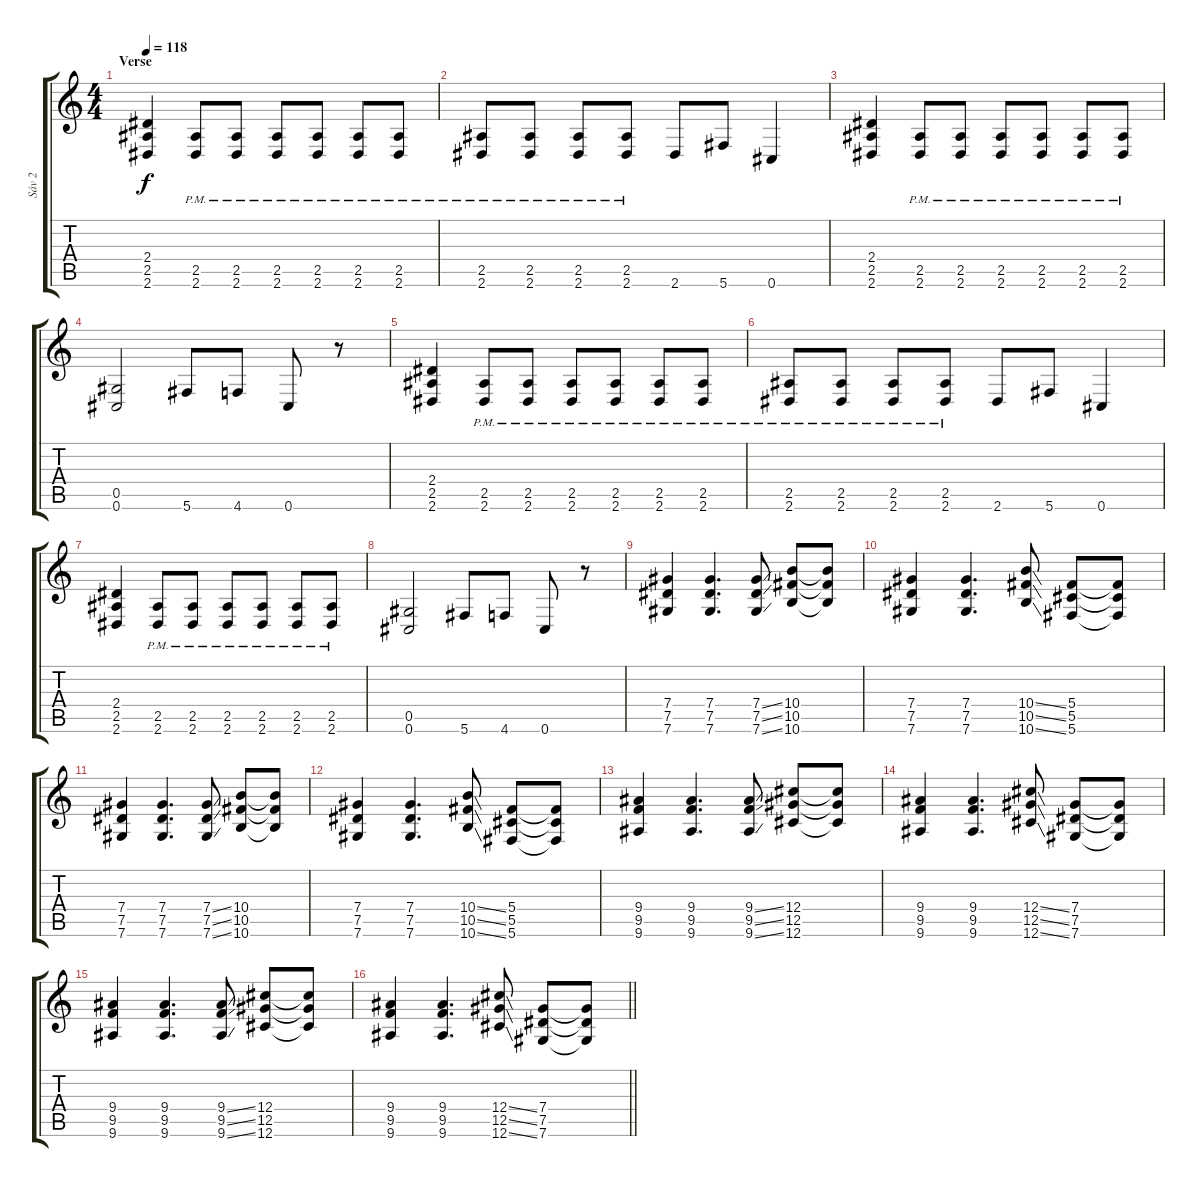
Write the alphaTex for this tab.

\track ("Sáv 2" "Sáv 2") {instrument distortionguitar}
\staff {score tabs}
\tuning (Eb4 Bb3 Gb3 Db3 Ab2 Db2) {hide}
\ts (4 4)
\section ("" "Verse")
\tempo 118
\clef g2
\ks c
(2.4 2.5 2.6).4{dy f} (2.5{pm} 2.6).8 (2.5{pm} 2.6).8 (2.5{pm} 2.6).8 (2.5{pm} 2.6).8 (2.5{pm} 2.6).8 (2.5{pm} 2.6).8 |
(2.5{pm} 2.6).8 (2.5{pm} 2.6).8 (2.5{pm} 2.6).8 (2.5{pm} 2.6).8 2.6.8 5.6.8 0.6.4 |
(2.4 2.5 2.6).4 (2.5{pm} 2.6).8 (2.5{pm} 2.6).8 (2.5{pm} 2.6).8 (2.5{pm} 2.6).8 (2.5{pm} 2.6).8 (2.5{pm} 2.6).8 |
(0.5 0.6).2 5.6.8 4.6.8 0.6.8 r.8 |
(2.4 2.5 2.6).4 (2.5{pm} 2.6).8 (2.5{pm} 2.6).8 (2.5{pm} 2.6).8 (2.5{pm} 2.6).8 (2.5{pm} 2.6).8 (2.5{pm} 2.6).8 |
(2.5{pm} 2.6).8 (2.5{pm} 2.6).8 (2.5{pm} 2.6).8 (2.5{pm} 2.6).8 2.6.8 5.6.8 0.6.4 |
(2.4 2.5 2.6).4 (2.5{pm} 2.6).8 (2.5{pm} 2.6).8 (2.5{pm} 2.6).8 (2.5{pm} 2.6).8 (2.5{pm} 2.6).8 (2.5{pm} 2.6).8 |
(0.5 0.6).2 5.6.8 4.6.8 0.6.8 r.8 |
(7.4 7.5 7.6).4 (7.4 7.5 7.6).4{d} (7.4{ss} 7.5{ss} 7.6{ss}).8 (10.4 10.5 10.6).8 (10.4{t} 10.5{t} 10.6{t}).8 |
(7.4 7.5 7.6).4 (7.4 7.5 7.6).4{d} (10.4{ss} 10.5{ss} 10.6{ss}).8 (5.4 5.5 5.6).8 (5.4{t} 5.5{t} 5.6{t}).8 |
(7.4 7.5 7.6).4 (7.4 7.5 7.6).4{d} (7.4{ss} 7.5{ss} 7.6{ss}).8 (10.4 10.5 10.6).8 (10.4{t} 10.5{t} 10.6{t}).8 |
(7.4 7.5 7.6).4 (7.4 7.5 7.6).4{d} (10.4{ss} 10.5{ss} 10.6{ss}).8 (5.4 5.5 5.6).8 (5.4{t} 5.5{t} 5.6{t}).8 |
(9.4 9.5 9.6).4 (9.4 9.5 9.6).4{d} (9.4{ss} 9.5{ss} 9.6{ss}).8 (12.4 12.5 12.6).8 (12.4{t} 12.5{t} 12.6{t}).8 |
(9.4 9.5 9.6).4 (9.4 9.5 9.6).4{d} (12.4{ss} 12.5{ss} 12.6{ss}).8 (7.4 7.5 7.6).8 (7.4{t} 7.5{t} 7.6{t}).8 |
(9.4 9.5 9.6).4 (9.4 9.5 9.6).4{d} (9.4{ss} 9.5{ss} 9.6{ss}).8 (12.4 12.5 12.6).8 (12.4{t} 12.5{t} 12.6{t}).8 |
\barLineRight lightlight
(9.4 9.5 9.6).4 (9.4 9.5 9.6).4{d} (12.4{ss} 12.5{ss} 12.6{ss}).8 (7.4 7.5 7.6).8 (7.4{t} 7.5{t} 7.6{t}).8
